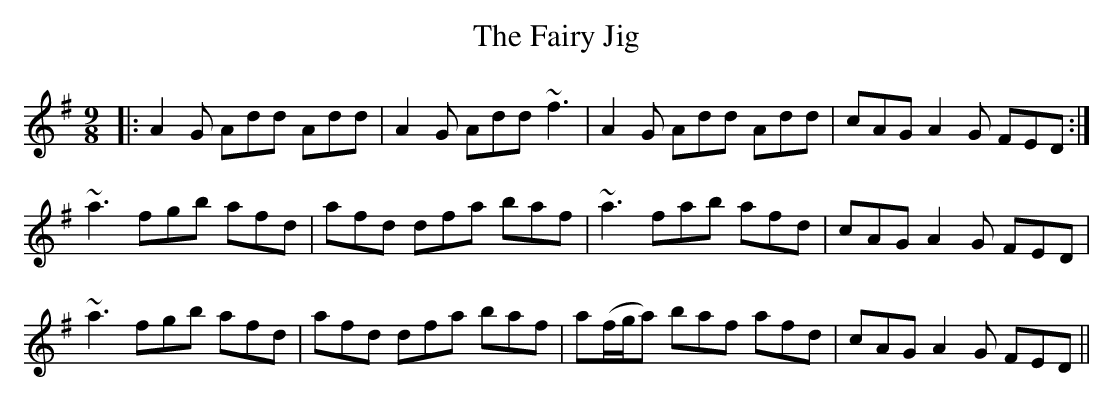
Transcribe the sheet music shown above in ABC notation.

X:1
T: The Fairy Jig
M: 9/8
L: 1/8
K: Dmix
|:A2 G Add Add|A2G Add ~f3|A2 G Add Add|cAG A2G FED:|
~a3 fgb afd|afd dfa baf|~a3 fab afd|cAG A2G FED|
~a3 fgb afd|afd dfa baf|a(f/g/a) baf afd|cAG A2G FED||
